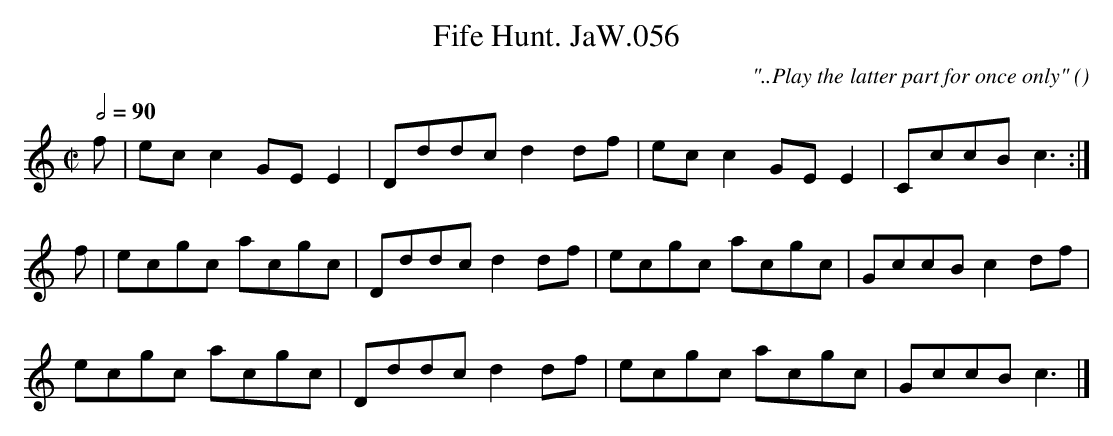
X:1
T:Fife Hunt. JaW.056
M:C|
L:1/8
Q:1/2=90
C:"..Play the latter part for once only"
O:
K:C
f|ecc2 GEE2|Dddc d2df|ecc2 GEE2|CccB c3:|
f|ecgc acgc|Dddc d2df|ecgc acgc|GccB c2df|
ecgc acgc|Dddc d2df|ecgc acgc|GccB c3|]
